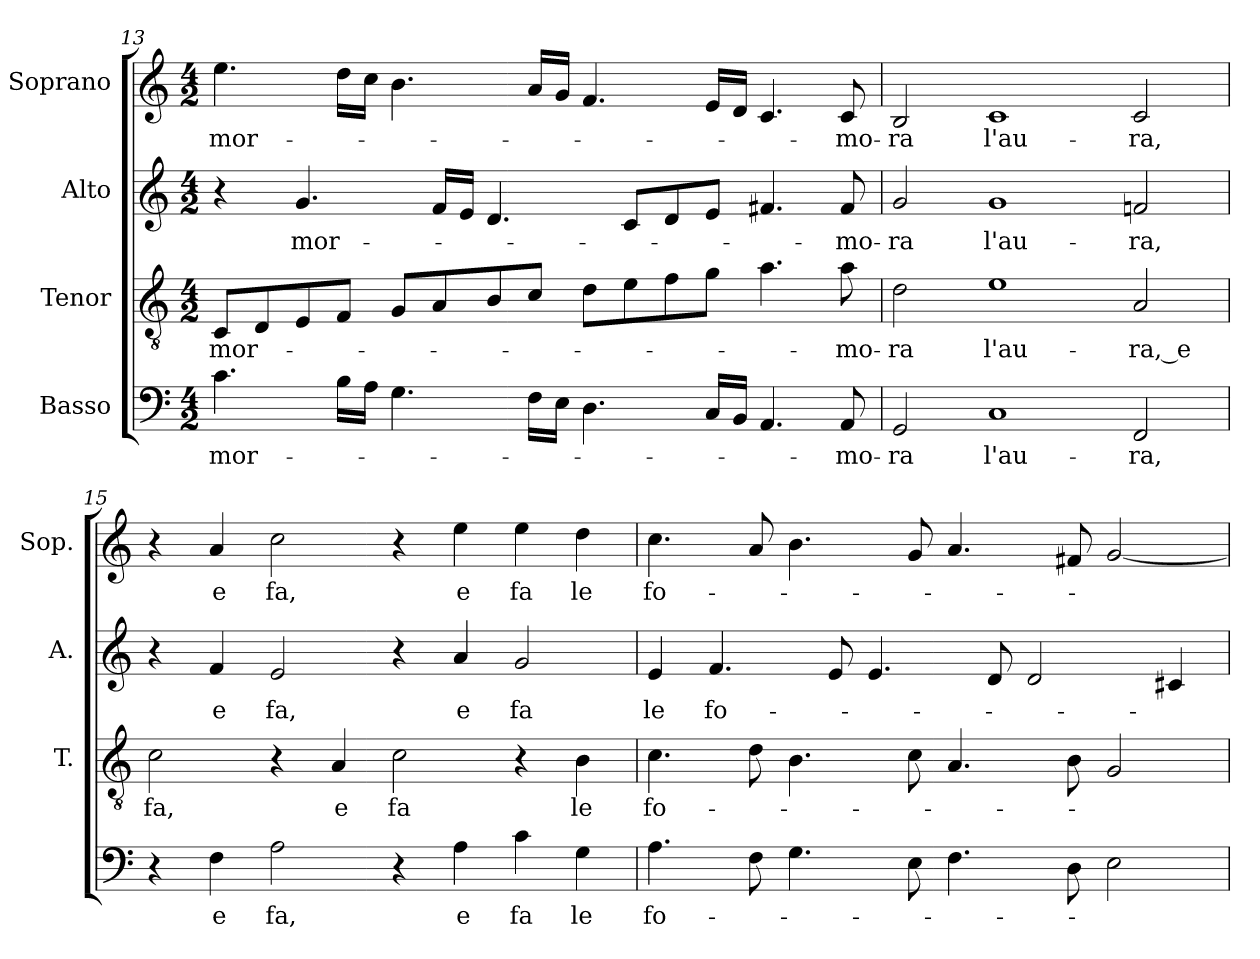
**kern	**text	**kern	**text	**kern	**text	**kern	**text
*part4	*part4	*part3	*part3	*part2	*part2	*part1	*part1
*staff4	*staff4	*staff3	*staff3	*staff2	*staff2	*staff1	*staff1
*I"Basso	*	*I"Tenor	*	*I"Alto	*	*I"Soprano	*
*	*	*I'T.	*	*I'A.	*	*I'Sop.	*
*clefF4	*	*clefGv2	*	*clefG2	*	*clefG2	*
*	*	*ITrd7c12	*	*	*	*	*
*k[]	*	*k[]	*	*k[]	*	*k[]	*
*C:	*	*C:	*	*C:	*	*C:	*
*M4/2	*	*M4/2	*	*M4/2	*	*M4/2	*
=13	=13	=13	=13	=13	=13	=13	=13
!	!LO:LY:b:color=#000000	!	!	!	!	!	!
!	!	!	!LO:LY:b:color=#000000	!	!	!	!
!	!	!	!	!	!	!	!LO:LY:b:color=#000000
4.ci\	mor-	8CCi/L	mor-	4r	.	4.eei\	mor-
.	.	8DDi/	.	.	.	.	.
!	!	!	!	!	!LO:LY:b:color=#000000	!	!
.	.	8EEi/	.	4.gi/	mor-	.	.
16Bi\LL	.	8FFi/J	.	.	.	16ddi\LL	.
16Ai\JJ	.	.	.	.	.	16cci\JJ	.
4.Gi\	.	8GGi/L	.	.	.	4.bi\	.
.	.	8AAi/	.	16fi/LL	.	.	.
.	.	.	.	16ei/JJ	.	.	.
.	.	8BBi/	.	4.di/	.	.	.
16Fi\LL	.	8Ci/J	.	.	.	16ai/LL	.
16Ei\JJ	.	.	.	.	.	16gi/JJ	.
4.Di\	.	8Di\L	.	.	.	4.fi/	.
.	.	8Ei\	.	8ci/L	.	.	.
.	.	8Fi\	.	8di/	.	.	.
16Ci/LL	.	8Gi\J	.	8ei/J	.	16ei/LL	.
16BBi/JJ	.	.	.	.	.	16di/JJ	.
4.AAi/	.	4.Ai\	.	4.f#Xi/	.	4.ci/	.
!	!LO:LY:b:color=#000000	!	!	!	!	!	!
!	!	!	!LO:LY:b:color=#000000	!	!	!	!
!	!	!	!	!	!LO:LY:b:color=#000000	!	!
!	!	!	!	!	!	!	!LO:LY:b:color=#000000
8AAi/	-mo-	8Ai\	-mo-	8f#i/	-mo-	8ci/	-mo-
=14	=14	=14	=14	=14	=14	=14	=14
!	!LO:LY:b:color=#000000	!	!	!	!	!	!
!	!	!	!LO:LY:b:color=#000000	!	!	!	!
!	!	!	!	!	!LO:LY:b:color=#000000	!	!
!	!	!	!	!	!	!	!LO:LY:b:color=#000000
2GGi/	-ra	2Di\	-ra	2gi/	-ra	2Bi/	-ra
!	!LO:LY:b:color=#000000	!	!	!	!	!	!
!	!	!	!LO:LY:b:color=#000000	!	!	!	!
!	!	!	!	!	!LO:LY:b:color=#000000	!	!
!	!	!	!	!	!	!	!LO:LY:b:color=#000000
1Ci	l'au-	1Ei	l'au-	1gi	l'au-	1ci	l'au-
!	!LO:LY:b:color=#000000	!	!	!	!	!	!
!	!	!	!LO:LY:b:color=#000000	!	!	!	!
!	!	!	!	!	!LO:LY:b:color=#000000	!	!
!	!	!	!	!	!	!	!LO:LY:b:color=#000000
2FFi/	-ra,	2AAi/	-ra,_e	2fni/	-ra,	2ci/	-ra,
!!LO:LB:g=z
=15	=15	=15	=15	=15	=15	=15	=15
!	!	!	!LO:LY:b:color=#000000	!	!	!	!
4r	.	2Ci\	fa,	4r	.	4r	.
!	!LO:LY:b:color=#000000	!	!	!	!	!	!
!	!	!	!	!	!LO:LY:b:color=#000000	!	!
!	!	!	!	!	!	!	!LO:LY:b:color=#000000
4Fi\	e	.	.	4fi/	e	4ai/	e
!	!LO:LY:b:color=#000000	!	!	!	!	!	!
!	!	!	!	!	!LO:LY:b:color=#000000	!	!
!	!	!	!	!	!	!	!LO:LY:b:color=#000000
2Ai\	fa,	4r	.	2ei/	fa,	2cci\	fa,
!	!	!	!LO:LY:b:color=#000000	!	!	!	!
.	.	4AAi/	e	.	.	.	.
!	!	!	!LO:LY:b:color=#000000	!	!	!	!
4r	.	2Ci\	fa	4r	.	4r	.
!	!LO:LY:b:color=#000000	!	!	!	!	!	!
!	!	!	!	!	!LO:LY:b:color=#000000	!	!
!	!	!	!	!	!	!	!LO:LY:b:color=#000000
4Ai\	e	.	.	4ai/	e	4eei\	e
!	!LO:LY:b:color=#000000	!	!	!	!	!	!
!	!	!	!	!	!LO:LY:b:color=#000000	!	!
!	!	!	!	!	!	!	!LO:LY:b:color=#000000
4ci\	fa	4r	.	2gi/	fa	4eei\	fa
!	!LO:LY:b:color=#000000	!	!	!	!	!	!
!	!	!	!LO:LY:b:color=#000000	!	!	!	!
!	!	!	!	!	!	!	!LO:LY:b:color=#000000
4Gi\	le	4BBi\	le	.	.	4ddi\	le
=16	=16	=16	=16	=16	=16	=16	=16
!	!LO:LY:b:color=#000000	!	!	!	!	!	!
!	!	!	!LO:LY:b:color=#000000	!	!	!	!
!	!	!	!	!	!LO:LY:b:color=#000000	!	!
!	!	!	!	!	!	!	!LO:LY:b:color=#000000
4.Ai\	fo-	4.Ci\	fo-	4ei/	le	4.cci\	fo-
!	!	!	!	!	!LO:LY:b:color=#000000	!	!
.	.	.	.	4.fi/	fo-	.	.
8Fi\	.	8Di\	.	.	.	8ai/	.
4.Gi\	.	4.BBi\	.	.	.	4.bi\	.
.	.	.	.	8ei/	.	.	.
.	.	.	.	4.ei/	.	.	.
8Ei\	.	8Ci\	.	.	.	8gi/	.
4.Fi\	.	4.AAi/	.	.	.	4.ai/	.
.	.	.	.	8di/	.	.	.
.	.	.	.	2di/	.	.	.
8Di\	.	8BBi\	.	.	.	8f#Xi/	.
2Ei\	.	2GGi/	.	.	.	[<2gi/	.
.	.	.	.	4c#Xi/	.	.	.
=	=	=	=	=	=	=	=
*-	*-	*-	*-	*-	*-	*-	*-
